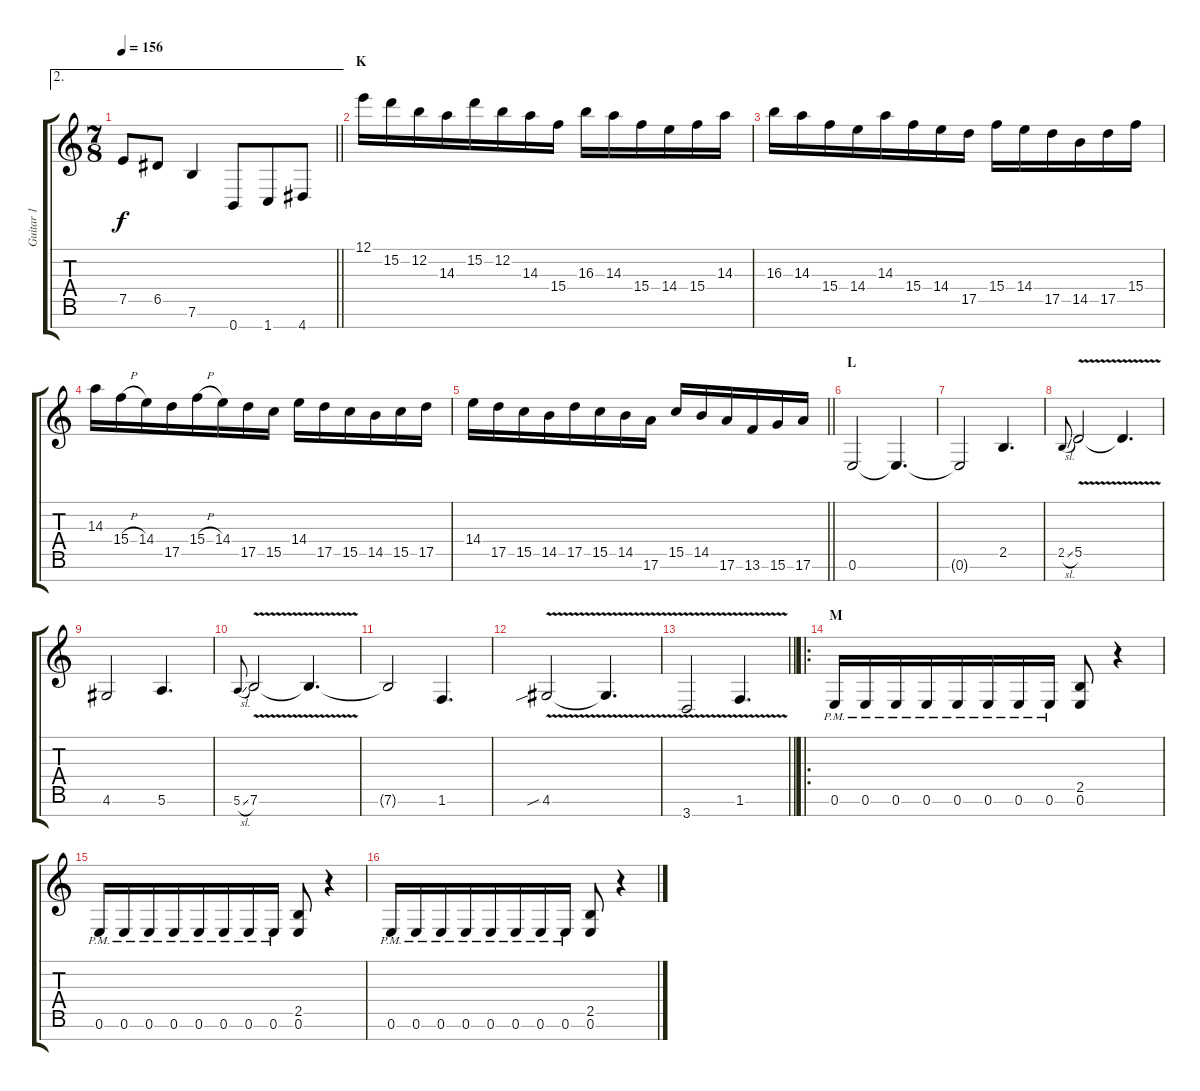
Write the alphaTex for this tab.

\track ("Guitar 1" "Guitar 1") {instrument distortionguitar}
\staff {score tabs}
\tuning (E4 B3 G3 D3 A2 E2 B1) {hide}
\ae 2
\ts (7 8)
\tempo 156
\clef g2
\barLineRight lightlight
\ks c
7.5.8{dy f} 6.5.8 7.6.4 0.7.8 1.7.8 4.7.8 |
\section ("" "K")
12.1.16 15.2.16 12.2.16 14.3.16 15.2.16 12.2.16 14.3.16 15.4.16 16.3.16 14.3.16 15.4.16 14.4.16 15.4.16 14.3.16 |
16.3.16 14.3.16 15.4.16 14.4.16 14.3.16 15.4.16 14.4.16 17.5.16 15.4.16 14.4.16 17.5.16 14.5.16 17.5.16 15.4.16 |
14.3.16 15.4{h}.16 14.4.16 17.5.16 15.4{h}.16 14.4.16 17.5.16 15.5.16 14.4.16 17.5.16 15.5.16 14.5.16 15.5.16 17.5.16 |
\barLineRight lightlight
14.4.16 17.5.16 15.5.16 14.5.16 17.5.16 15.5.16 14.5.16 17.6.16 15.5.16 14.5.16 17.6.16 13.6.16 15.6.16 17.6.16 |
\section ("" "L")
0.6.2 0.6{t}.4{d} |
0.6{t}.2 2.5.4{d} |
2.5{sl}.8{gr onbeat} 5.5{v}.2 5.5{t}.4{d} |
4.6.2 5.6.4{d} |
5.6{sl}.8{gr onbeat} 7.6{v}.2 7.6{t}.4{d} |
7.6{t}.2 1.6.4{d} |
4.6{v sib}.2 4.6{t}.4{d} |
\barLineRight lightlight
3.7{v}.2 1.6{v}.4{d} |
\ro
\section ("" "M")
0.6{pm}.16 0.6{pm}.16 0.6{pm}.16 0.6{pm}.16 0.6{pm}.16 0.6{pm}.16 0.6{pm}.16 0.6{pm}.16 (2.5 0.6).8 r.4 |
0.6{pm}.16 0.6{pm}.16 0.6{pm}.16 0.6{pm}.16 0.6{pm}.16 0.6{pm}.16 0.6{pm}.16 0.6{pm}.16 (2.5 0.6).8 r.4 |
0.6{pm}.16 0.6{pm}.16 0.6{pm}.16 0.6{pm}.16 0.6{pm}.16 0.6{pm}.16 0.6{pm}.16 0.6{pm}.16 (2.5 0.6).8 r.4
